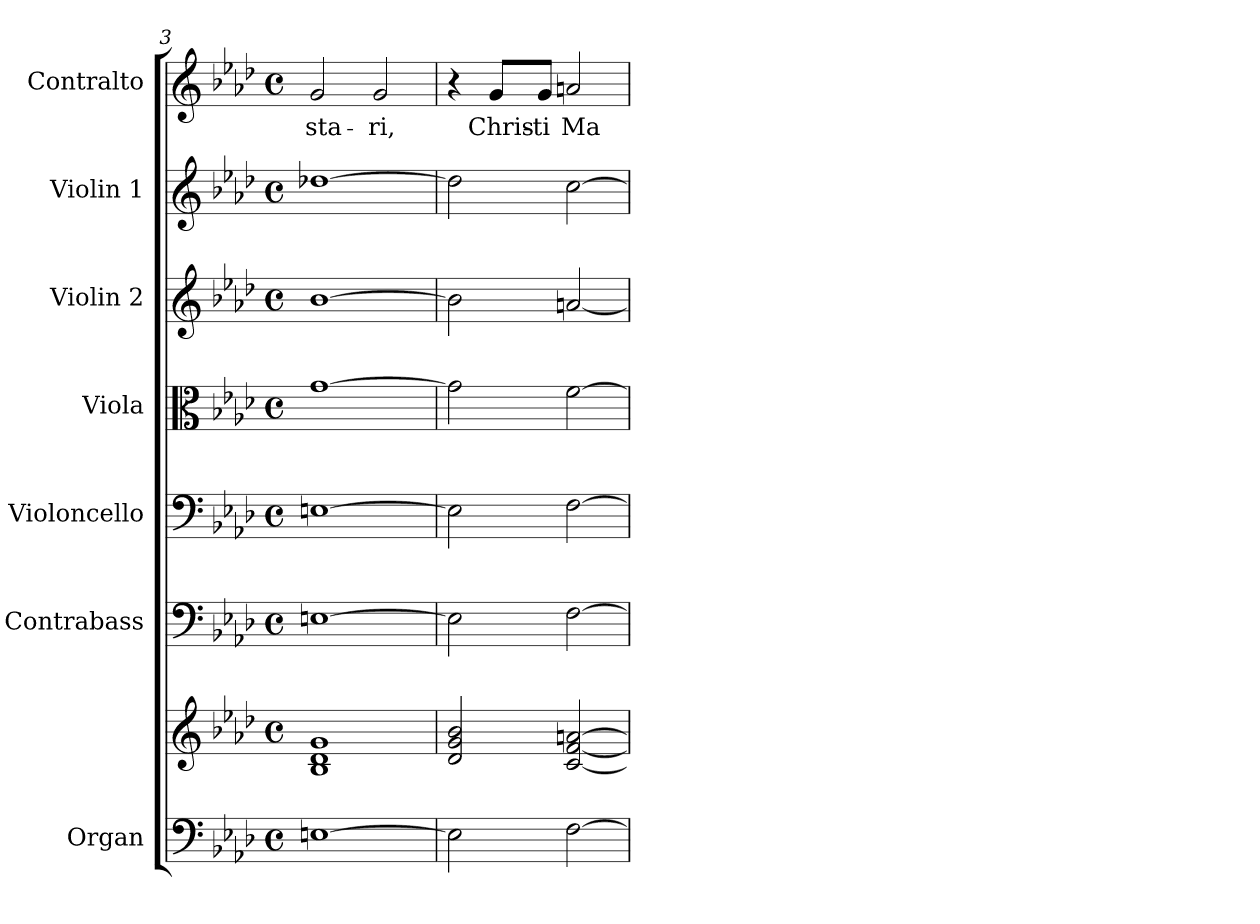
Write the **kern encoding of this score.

**kern	**kern	**kern	**kern	**kern	**kern	**kern	**kern	**text
*part7	*part7	*part6	*part5	*part4	*part3	*part2	*part1	*part1
*staff8	*staff7	*staff6	*staff5	*staff4	*staff3	*staff2	*staff1	*staff1
*I"Organ	*	*I"Contrabass	*I"Violoncello	*I"Viola	*I"Violin 2	*I"Violin 1	*I"Contralto	*
*I'Org.	*	*I'Cb.	*I'Vc.	*I'Vla.	*I'Vln. 2	*I'Vln. 1	*I'C.	*
*clefF4	*clefG2	*clefF4	*clefF4	*clefC3	*clefG2	*clefG2	*clefG2	*
*	*	*ITrd7c12	*	*	*	*	*	*
*k[b-e-a-d-]	*k[b-e-a-d-]	*k[b-e-a-d-]	*k[b-e-a-d-]	*k[b-e-a-d-]	*k[b-e-a-d-]	*k[b-e-a-d-]	*k[b-e-a-d-]	*
*f:	*f:	*f:	*f:	*f:	*f:	*f:	*f:	*
*M4/4	*M4/4	*M4/4	*M4/4	*M4/4	*M4/4	*M4/4	*M4/4	*
*met(c)	*met(c)	*met(c)	*met(c)	*met(c)	*met(c)	*met(c)	*met(c)	*
=3	=3	=3	=3	=3	=3	=3	=3	=3
!	!	!	!	!	!	!	!	!LO:LY:b:color=#000000
[1Eni	1B-i 1d-i 1gi	[1EEni	[1Eni	[1gi	[1b-i	[1dd-Xi	2gi/	-sta-
!	!	!	!	!	!	!	!	!LO:LY:b:color=#000000
.	.	.	.	.	.	.	2gi/	-ri,
=4	=4	=4	=4	=4	=4	=4	=4	=4
2Ei\]	2d-i/ 2gi 2b-i	2EEi\]	2Ei\]	2gi\]	2b-i\]	2dd-i\]	4r	.
!	!	!	!	!	!	!	!	!LO:LY:b:color=#000000
.	.	.	.	.	.	.	8gi/L	Chris-
!	!	!	!	!	!	!	!	!LO:LY:b:color=#000000
.	.	.	.	.	.	.	8gi/J	-ti
!	!	!	!	!	!	!	!	!LO:LY:b:color=#000000
[2Fi\	[2ci/ [2fi [2ani	[2FFi\	[2Fi\	[2fi\	[2ani/	[2cci\	2ani/	Ma-
=	=	=	=	=	=	=	=	=
*-	*-	*-	*-	*-	*-	*-	*-	*-
